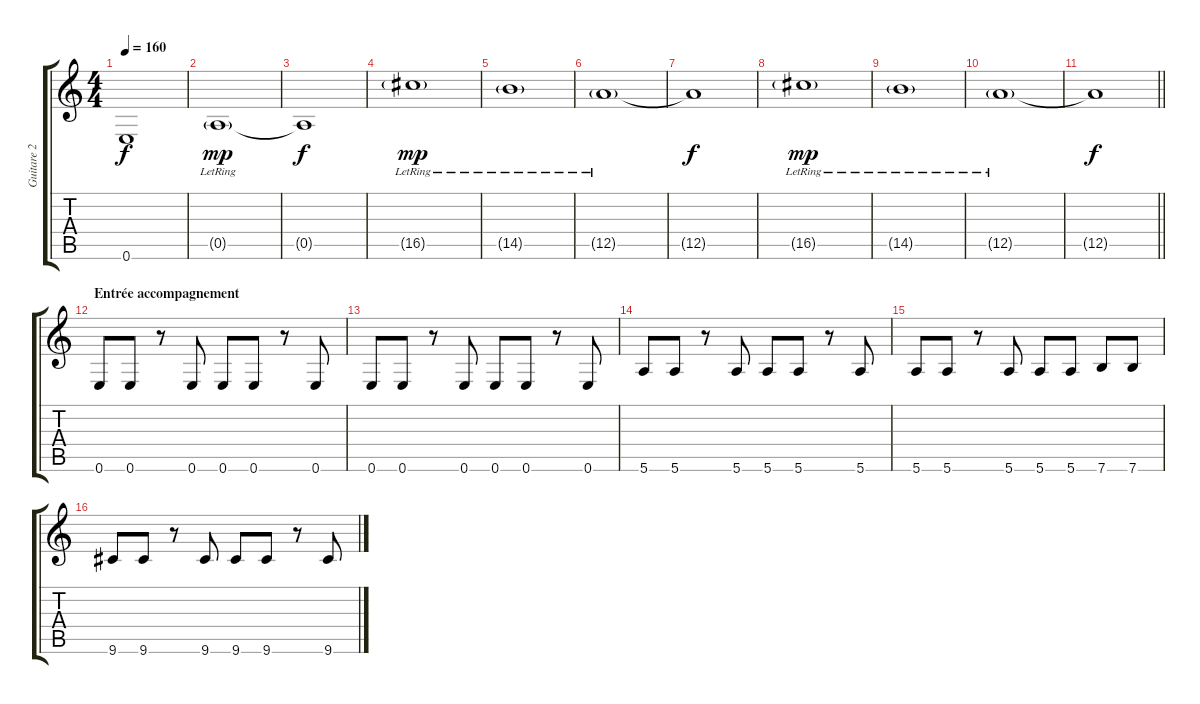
\track ("Guitare 2" "Guitare 2") {instrument distortionguitar}
\staff {score tabs}
\tuning (E4 B3 G3 D3 A2 E2) {hide}
\ts (4 4)
\tempo 160
\clef g2
\ks c
0.6{t}.1{dy f} |
0.5{g lr}.1{dy mp} |
0.5{t}.1{dy f} |
16.5{g lr}.1{dy mp} |
14.5{g lr}.1 |
12.5{g lr}.1 |
12.5{t}.1{dy f} |
16.5{g lr}.1{dy mp} |
14.5{g lr}.1 |
12.5{g lr}.1 |
\barLineRight lightlight
12.5{t}.1{dy f} |
\section ("" "Entrée accompagnement")
0.6.8 0.6.8 r.8 0.6.8 0.6.8 0.6.8 r.8 0.6.8 |
0.6.8 0.6.8 r.8 0.6.8 0.6.8 0.6.8 r.8 0.6.8 |
5.6.8 5.6.8 r.8 5.6.8 5.6.8 5.6.8 r.8 5.6.8 |
5.6.8 5.6.8 r.8 5.6.8 5.6.8 5.6.8 7.6.8 7.6.8 |
9.6.8 9.6.8 r.8 9.6.8 9.6.8 9.6.8 r.8 9.6.8
